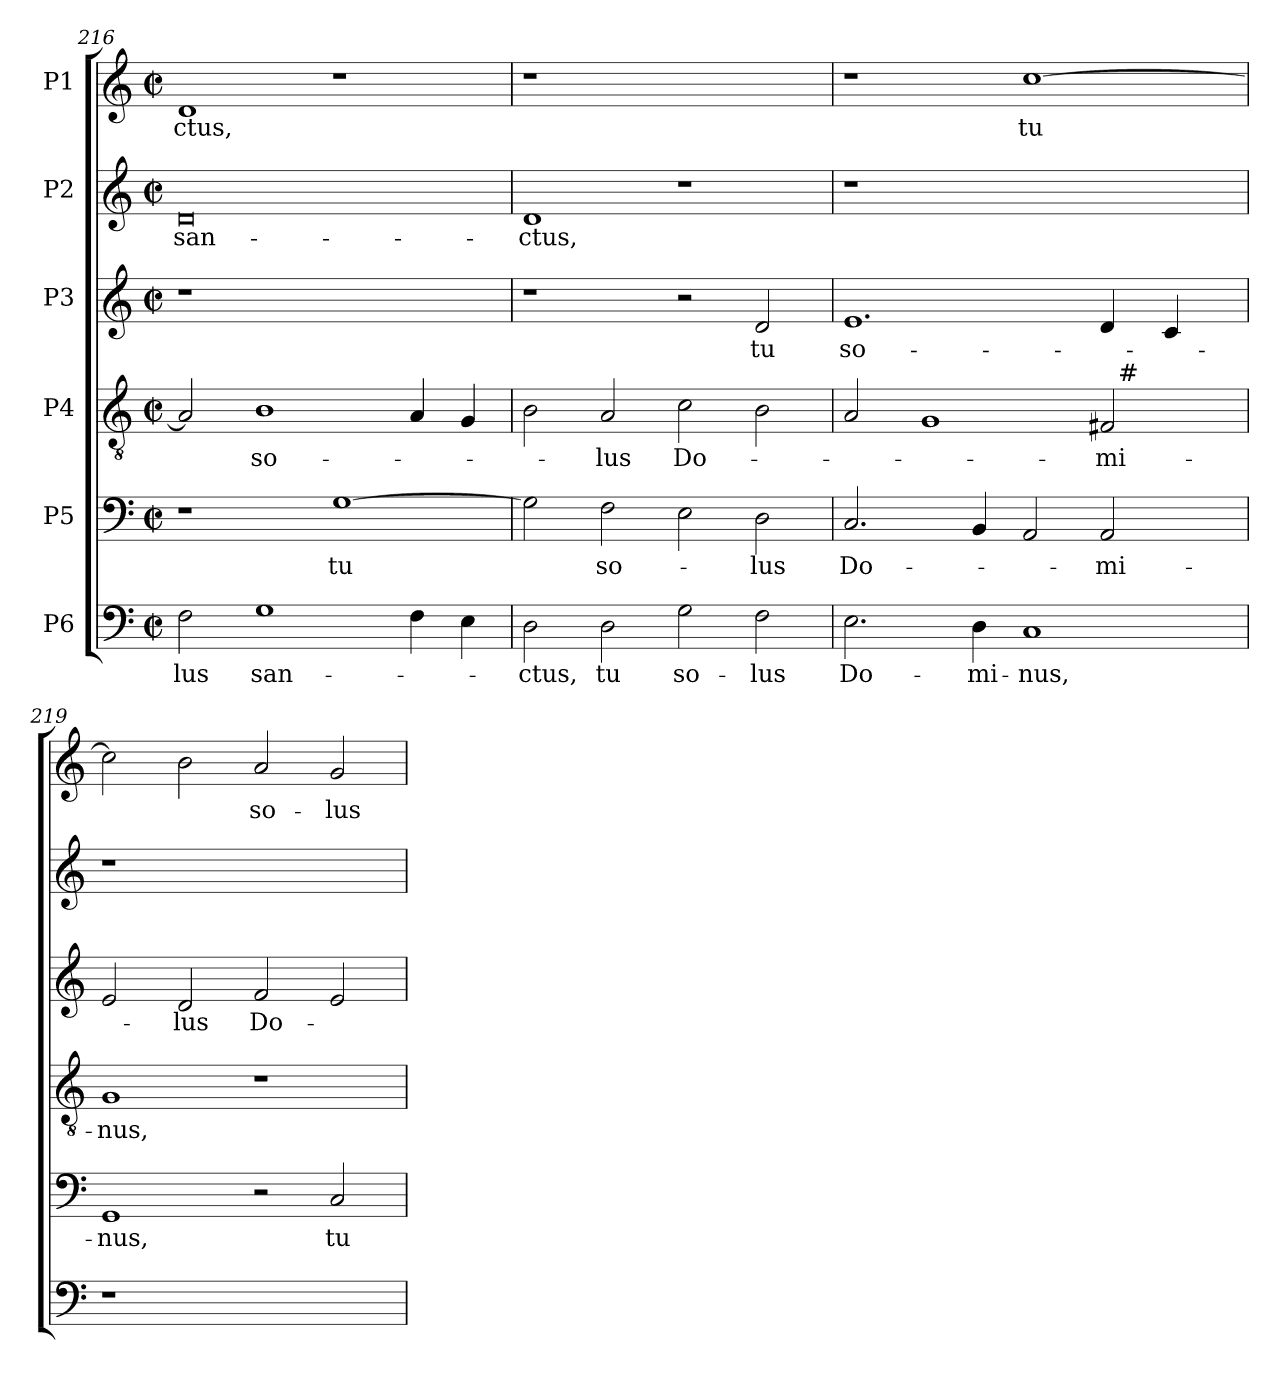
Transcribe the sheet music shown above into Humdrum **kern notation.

**kern	**text	**kern	**text	**kern	**text	**kern	**text	**kern	**text	**kern	**text
*part6	*part6	*part5	*part5	*part4	*part4	*part3	*part3	*part2	*part2	*part1	*part1
*staff6	*staff6	*staff5	*staff5	*staff4	*staff4	*staff3	*staff3	*staff2	*staff2	*staff1	*staff1
*I"P6	*	*I"P5	*	*I"P4	*	*I"P3	*	*I"P2	*	*I"P1	*
*clefF4	*	*clefF4	*	*clefGv2	*	*clefG2	*	*clefG2	*	*clefG2	*
*	*	*	*	*ITrd7c12	*	*	*	*	*	*	*
*k[]	*	*k[]	*	*k[]	*	*k[]	*	*k[]	*	*k[]	*
*C:	*	*C:	*	*C:	*	*C:	*	*C:	*	*C:	*
*M2/2	*	*M2/2	*	*M2/2	*	*M2/2	*	*M2/2	*	*M2/2	*
*met(c|)	*	*met(c|)	*	*met(c|)	*	*met(c|)	*	*met(c|)	*	*met(c|)	*
=216	=216	=216	=216	=216	=216	=216	=216	=216	=216	=216	=216
!	!LO:LY:b:color=#000000	!	!	!	!	!LO:N:vis=1	!	!	!	!	!
!	!	!	!	!	!	!	!	!	!LO:LY:b:color=#000000	!	!
!	!	!	!	!	!	!	!	!	!	!	!LO:LY:b:color=#000000
2Fi\	-lus	1r	.	2AAi/]	.	1r	.	0di	san-	1di	-ctus,
!	!LO:LY:b:color=#000000	!	!	!	!	!	!	!	!	!	!
!	!	!	!	!	!LO:LY:b:color=#000000	!	!	!	!	!	!
1Gi	san-	.	.	1BBi	so-	.	.	.	.	.	.
!	!	!	!LO:LY:b:color=#000000	!	!	!	!	!	!	!	!
.	.	[1Gi	tu	.	.	1ryy	.	.	.	1r	.
4Fi\	.	.	.	4AAi/	.	.	.	.	.	.	.
4Ei\	.	.	.	4GGi/	.	.	.	.	.	.	.
=217	=217	=217	=217	=217	=217	=217	=217	=217	=217	=217	=217
!	!LO:LY:b:color=#000000	!	!	!	!	!	!	!	!	!	!
!	!	!	!	!	!	!	!	!	!LO:LY:b:color=#000000	!LO:N:vis=1	!
2Di\	-ctus,	2Gi\]	.	2BBi\	.	1r	.	1di	-ctus,	1r	.
!	!LO:LY:b:color=#000000	!	!	!	!	!	!	!	!	!	!
!	!	!	!LO:LY:b:color=#000000	!	!	!	!	!	!	!	!
!	!	!	!	!	!LO:LY:b:color=#000000	!	!	!	!	!	!
2Di\	tu	2Fi\	so-	2AAi/	-lus	.	.	.	.	.	.
!	!LO:LY:b:color=#000000	!	!	!	!	!	!	!	!	!	!
!	!	!	!	!	!LO:LY:b:color=#000000	!	!	!	!	!	!
2Gi\	so-	2Ei\	.	2Ci\	Do-	2r	.	1r	.	1ryy	.
!	!LO:LY:b:color=#000000	!	!	!	!	!	!	!	!	!	!
!	!	!	!LO:LY:b:color=#000000	!	!	!	!	!	!	!	!
!	!	!	!	!	!	!	!LO:LY:b:color=#000000	!	!	!	!
2Fi\	-lus	2Di\	-lus	2BBi\	.	2di/	tu	.	.	.	.
=218	=218	=218	=218	=218	=218	=218	=218	=218	=218	=218	=218
!	!LO:LY:b:color=#000000	!	!	!	!	!	!	!	!	!	!
!	!	!	!LO:LY:b:color=#000000	!	!	!	!	!	!	!	!
!	!	!	!	!	!	!	!LO:LY:b:color=#000000	!LO:N:vis=1	!	!	!
*	*	*	*	*^	*	*	*	*	*	*	*
2.Ei\	Do-	2.Ci/	Do-	2AAi/	1ryy	.	1.ei	so-	1r	.	1r	.
.	.	.	.	1GGi	.	.	.	.	.	.	.	.
!	!LO:LY:b:color=#000000	!	!	!	!	!	!	!	!	!	!	!
4Di\	-mi-	4BBi/	.	.	.	.	.	.	.	.	.	.
!	!LO:LY:b:color=#000000	!	!	!	!	!	!	!	!	!	!	!
!	!	!	!	!	!	!	!	!	!	!	!	!LO:LY:b:color=#000000
1Ci	-nus,	2AAi/	.	.	2ryy	.	.	.	1ryy	.	[1cci	tu
!	!	!	!LO:LY:b:color=#000000	!	!	!	!	!	!	!	!	!
!	!	!	!	!	!	!LO:LY:b:color=#000000	!	!	!	!	!	!
.	.	2AAi/	-mi-	2FF#i/	32ryy	-mi-	4di/	.	.	.	.	.
.	.	.	.	.	256ryy	.	.	.	.	.	.	.
!	!	!	!	!	!LO:TX:a:t=#	!	!	!	!	!	!	!
.	.	.	.	.	4ryy	.	.	.	.	.	.	.
.	.	.	.	.	.	.	4ci/	.	.	.	.	.
.	.	.	.	.	8ryy	.	.	.	.	.	.	.
.	.	.	.	.	16ryy	.	.	.	.	.	.	.
.	.	.	.	.	64..ryy	.	.	.	.	.	.	.
=219	=219	=219	=219	=219	=219	=219	=219	=219	=219	=219	=219	=219
!LO:N:vis=1	!	!	!	!	!	!	!	!	!	!	!	!
*	*	*	*	*v	*v	*	*	*	*	*	*	*
*	*	*	*	*^	*	*	*	*	*	*	*
!	!	!	!LO:LY:b:color=#000000	!	!	!	!	!	!	!	!	!
*	*	*	*	*v	*v	*	*	*	*	*	*	*
*	*	*	*	*^	*	*	*	*	*	*	*
!	!	!	!	!	!	!LO:LY:b:color=#000000	!	!	!LO:N:vis=1	!	!	!
*	*	*	*	*v	*v	*	*	*	*	*	*	*
1r	.	1GGi	-nus,	1GGi	-nus,	2ei/	.	1r	.	2cci\]	.
!	!	!	!	!	!	!	!LO:LY:b:color=#000000	!	!	!	!
.	.	.	.	.	.	2di/	-lus	.	.	2bi\	.
!	!	!	!	!	!	!	!LO:LY:b:color=#000000	!	!	!	!
!	!	!	!	!	!	!	!	!	!	!	!LO:LY:b:color=#000000
1ryy	.	2r	.	1r	.	2fi/	Do-	1ryy	.	2ai/	so-
!	!	!	!LO:LY:b:color=#000000	!	!	!	!	!	!	!	!
!	!	!	!	!	!	!	!	!	!	!	!LO:LY:b:color=#000000
.	.	2Ci/	tu	.	.	2ei/	.	.	.	2gi/	-lus
=	=	=	=	=	=	=	=	=	=	=	=
*-	*-	*-	*-	*-	*-	*-	*-	*-	*-	*-	*-
